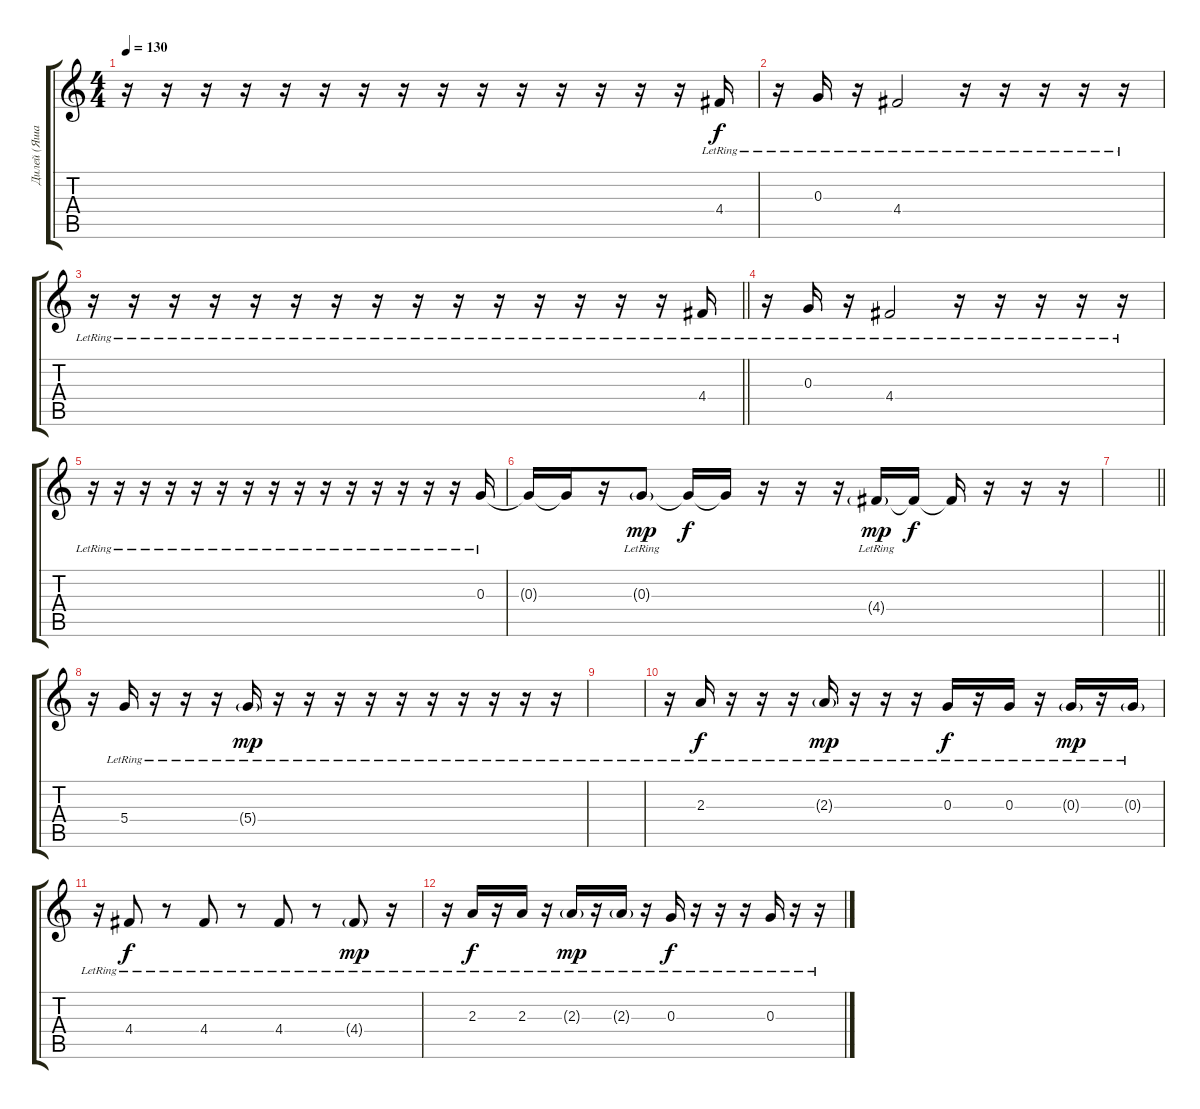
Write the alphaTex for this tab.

\track ("Дилей (Яша)" "Дилей (Яша") {instrument electricguitarmuted}
\staff {score tabs}
\tuning (E4 B3 G3 D3 A2 E2) {hide}
\ts (4 4)
\tempo 130
\clef g2
\ks c
r.16{dy f instrument electricguitarmuted} r.16 r.16 r.16 r.16 r.16 r.16 r.16 r.16 r.16 r.16 r.16 r.16 r.16 r.16 4.4{lr}.16 |
r.16 0.3{lr}.16 r.16 4.4{lr}.2 r.16 r.16 r.16 r.16 r.16 |
\barLineRight lightlight
r.16 r.16 r.16 r.16 r.16 r.16 r.16 r.16 r.16 r.16 r.16 r.16 r.16 r.16 r.16 4.4{lr}.16 |
r.16 0.3{lr}.16 r.16 4.4{lr}.2 r.16 r.16 r.16 r.16 r.16 |
r.16 r.16 r.16 r.16 r.16 r.16 r.16 r.16 r.16 r.16 r.16 r.16 r.16 r.16 r.16 0.3{lr}.16 |
0.3{t}.16 0.3{t}.16 r.16 0.3{g lr}.8{dy mp} 0.3{t}.16{dy f} 0.3{t}.16 r.16 r.16 r.16 4.4{g lr}.16{dy mp} 4.4{t}.16{dy f} 4.4{t}.16 r.16 r.16 r.16 |
\barLineRight lightlight
|
r.16 5.4{lr}.16 r.16 r.16 r.16 5.4{g lr}.16{dy mp} r.16 r.16 r.16 r.16 r.16 r.16 r.16 r.16 r.16 r.16 |
|
r.16 2.3{lr}.16{dy f} r.16 r.16 r.16 2.3{g lr}.16{dy mp} r.16 r.16 r.16 0.3{lr}.16{dy f} r.16 0.3{lr}.16 r.16 0.3{g lr}.16{dy mp} r.16 0.3{g lr}.16 |
r.16 4.4{lr}.8{dy f} r.8 4.4{lr}.8 r.8 4.4{lr}.8 r.8 4.4{g lr}.8{dy mp} r.16 |
r.16 2.3{lr}.16{dy f} r.16 2.3{lr}.16 r.16 2.3{g lr}.16{dy mp} r.16 2.3{g lr}.16 r.16 0.3{lr}.16{dy f} r.16 r.16 r.16 0.3{lr}.16 r.16 r.16
